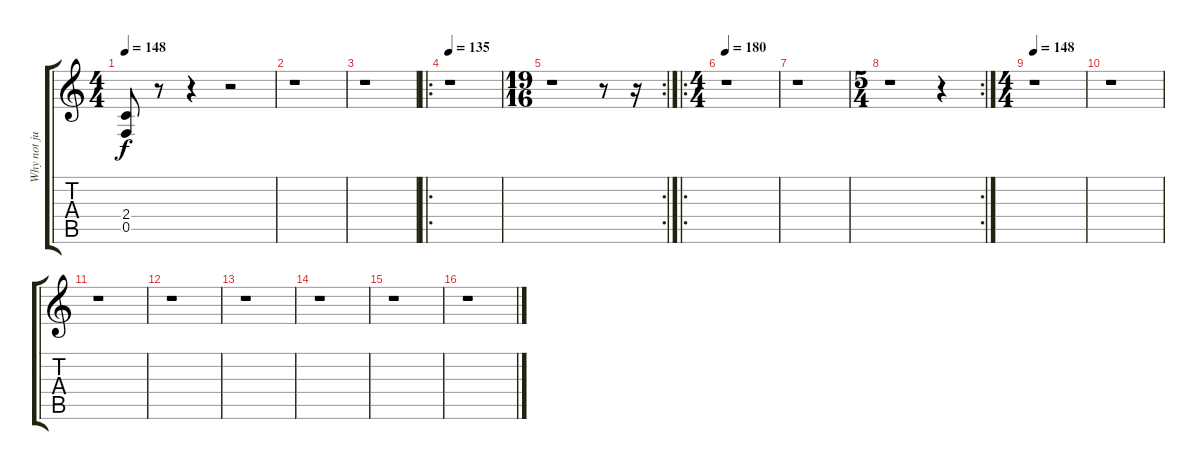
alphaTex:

\track ("Why not just get a 3rd guitarist? " "Why not ju") {instrument distortionguitar}
\staff {score tabs}
\tuning (C4 G3 Eb3 Bb2 F2 C2) {hide}
\ts (4 4)
\tempo 148
\clef g2
\ks c
(2.4 0.5).8{dy f} r.8 r.4 r.2 |
r.1 |
r.1 |
\ro
\tempo 135
r.1 |
\rc 2
\ts (19 16)
r.1 r.8 r.16 |
\ro
\ts (4 4)
\tempo 180
r.1 |
r.1 |
\rc 2
\ts (5 4)
r.1 r.4 |
\ts (4 4)
\tempo 148
r.1 |
r.1 |
r.1 |
r.1 |
r.1 |
r.1 |
r.1 |
r.1
